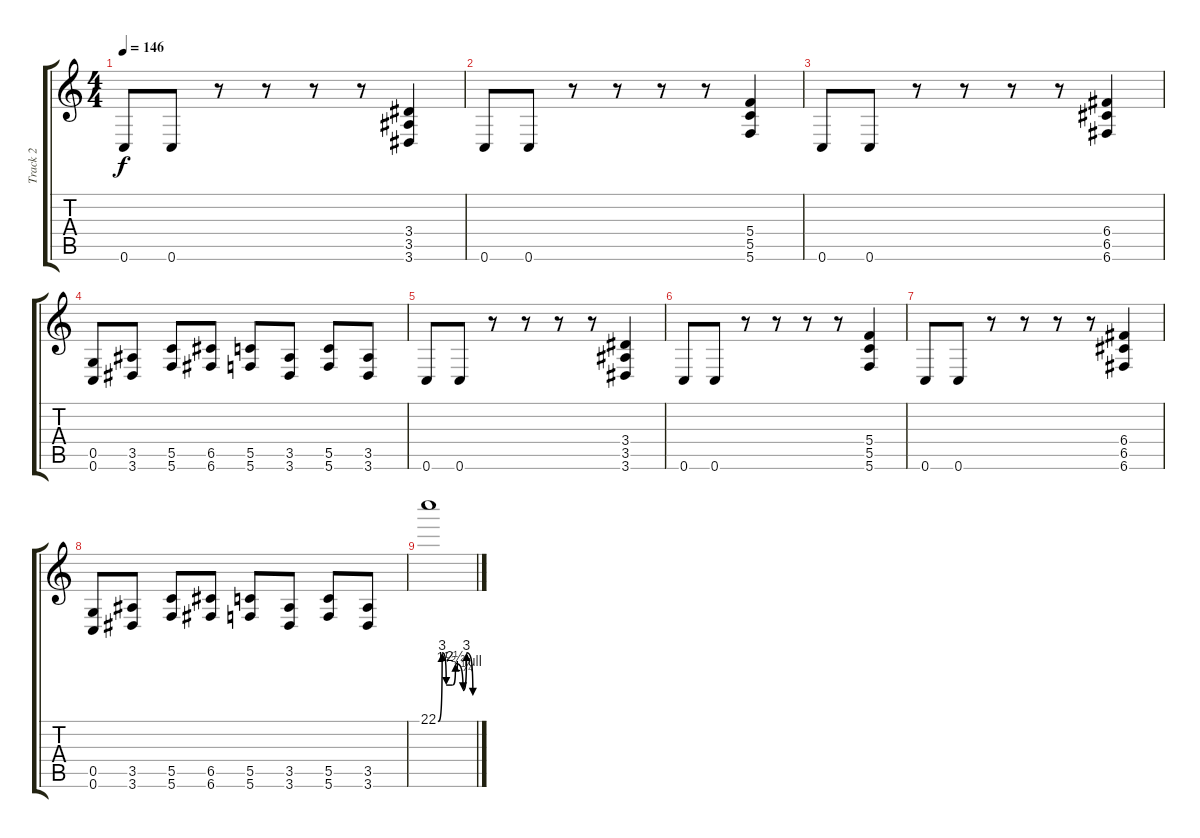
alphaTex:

\track ("Track 2" "Track 2") {instrument distortionguitar}
\staff {score tabs}
\tuning (D4 A3 F3 C3 G2 C2) {hide}
\ts (4 4)
\tempo 146
\clef g2
\ks c
0.6.8{dy f} 0.6.8 r.8 r.8 r.8 r.8 (3.4 3.5 3.6).4 |
0.6.8 0.6.8 r.8 r.8 r.8 r.8 (5.4 5.5 5.6).4 |
0.6.8 0.6.8 r.8 r.8 r.8 r.8 (6.4 6.5 6.6).4 |
(0.5 0.6).8 (3.5 3.6).8 (5.5 5.6).8 (6.5 6.6).8 (5.5 5.6).8 (3.5 3.6).8 (5.5 5.6).8 (3.5 3.6).8 |
0.6.8 0.6.8 r.8 r.8 r.8 r.8 (3.4 3.5 3.6).4 |
0.6.8 0.6.8 r.8 r.8 r.8 r.8 (5.4 5.5 5.6).4 |
0.6.8 0.6.8 r.8 r.8 r.8 r.8 (6.4 6.5 6.6).4 |
(0.5 0.6).8 (3.5 3.6).8 (5.5 5.6).8 (6.5 6.6).8 (5.5 5.6).8 (3.5 3.6).8 (5.5 5.6).8 (3.5 3.6).8 |
22.1{be (custom 0 0 7 12 14 6 25 6 30 10 43 5 49 12 60 4)}.1
